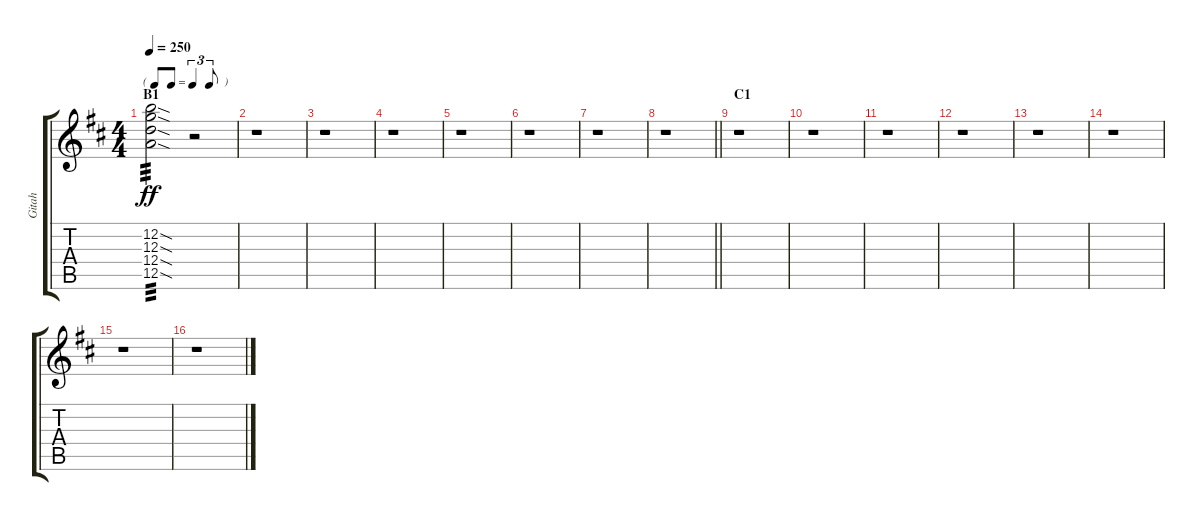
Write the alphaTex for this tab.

\track ("Gitah" "Gitah") {instrument overdrivenguitar}
\staff {score tabs}
\tuning (E4 B3 G3 D3 A2 E2) {hide}
\ts (4 4)
\tf triplet8th
\section ("" "B1")
\tempo 250
\clef g2
\ks d
(12.2{sod} 12.3{sod} 12.4{sod} 12.5{sod}).2{tp 3 dy ff} r.2 |
r.1 |
r.1 |
r.1 |
r.1 |
r.1 |
r.1 |
\barLineRight lightlight
r.1 |
\section ("" "C1")
r.1 |
r.1 |
r.1 |
r.1 |
r.1 |
r.1 |
r.1 |
r.1
